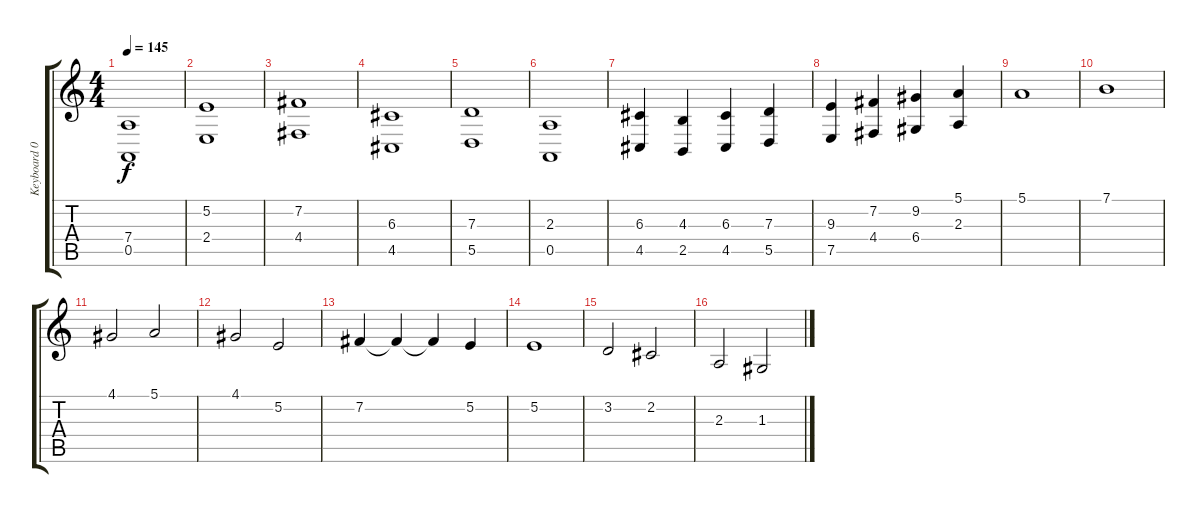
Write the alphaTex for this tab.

\track ("Keyboard 02" "Keyboard 0") {instrument oboe}
\staff {score tabs}
\tuning (E4 B3 G3 D3 A2 E2) {hide}
\ts (4 4)
\tempo 145
\clef g2
\ks c
(7.4 0.5).1{dy f instrument oboe} |
(5.2 2.4).1 |
(7.2 4.4).1 |
(6.3 4.5).1 |
(7.3 5.5).1 |
(2.3 0.5).1 |
(6.3 4.5).4 (4.3 2.5).4 (6.3 4.5).4 (7.3 5.5).4 |
(9.3 7.5).4 (7.2 4.4).4 (9.2 6.4).4 (5.1 2.3).4 |
5.1.1 |
7.1.1 |
4.1.2 5.1.2 |
4.1.2 5.2.2 |
7.2.4 7.2{t}.4 7.2{t}.4 5.2.4 |
5.2.1 |
3.2.2 2.2.2 |
2.3.2 1.3.2
